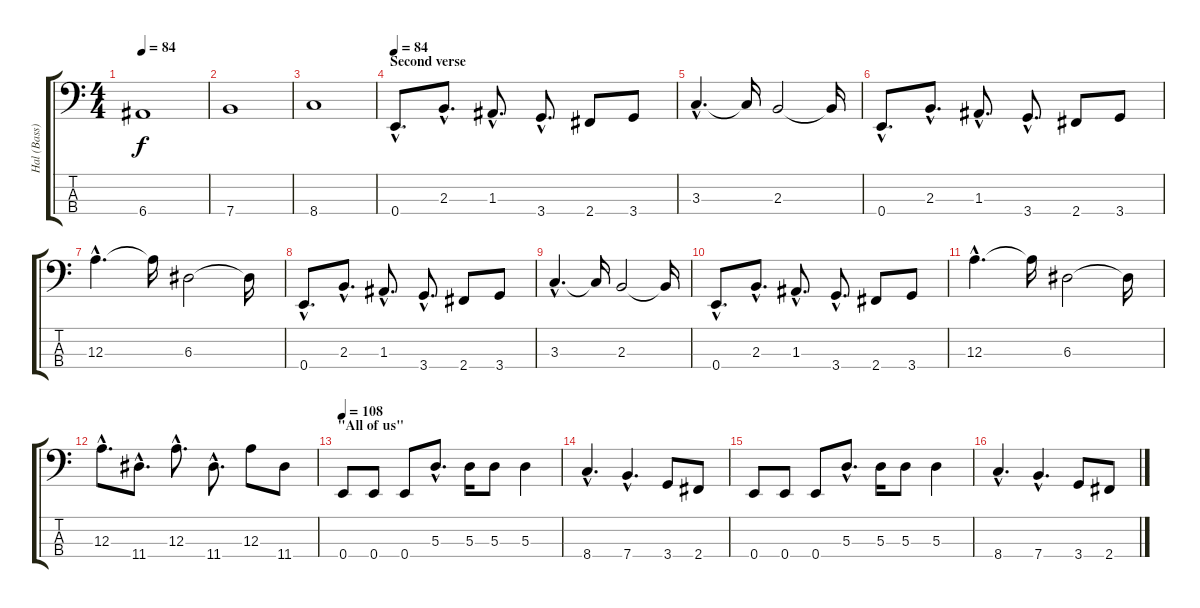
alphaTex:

\track ("Hal (Bass)" "Hal (Bass)") {instrument electricbassfinger}
\staff {score tabs}
\tuning (G2 D2 A1 E1) {hide}
\ts (4 4)
\tempo 84
\clef f4
\ks c
6.4.1{dy f} |
7.4.1 |
8.4.1 |
\section ("" "Second verse")
\tempo 84
0.4{hac}.8{d} 2.3{hac}.8{d} 1.3{hac}.8{d} 3.4{hac}.8{d} 2.4.8 3.4.8 |
3.3{hac}.4{d} 3.3{t}.16 2.3.2 2.3{t}.16 |
0.4{hac}.8{d} 2.3{hac}.8{d} 1.3{hac}.8{d} 3.4{hac}.8{d} 2.4.8 3.4.8 |
12.3{hac}.4{d} 12.3{t}.16 6.3.2 6.3{t}.16 |
0.4{hac}.8{d} 2.3{hac}.8{d} 1.3{hac}.8{d} 3.4{hac}.8{d} 2.4.8 3.4.8 |
3.3{hac}.4{d} 3.3{t}.16 2.3.2 2.3{t}.16 |
0.4{hac}.8{d} 2.3{hac}.8{d} 1.3{hac}.8{d} 3.4{hac}.8{d} 2.4.8 3.4.8 |
12.3{hac}.4{d} 12.3{t}.16 6.3.2 6.3{t}.16 |
12.3{hac}.8{d} 11.4{hac}.8{d} 12.3{hac}.8{d} 11.4{hac}.8{d} 12.3.8 11.4.8 |
\section ("" "\"All of us\"")
\tempo 108
0.4.8 0.4.8 0.4.8 5.3{hac}.8{d} 5.3.16 5.3.8 5.3.4 |
8.4{hac}.4{d} 7.4{hac}.4{d} 3.4.8 2.4.8 |
0.4.8 0.4.8 0.4.8 5.3{hac}.8{d} 5.3.16 5.3.8 5.3.4 |
8.4{hac}.4{d} 7.4{hac}.4{d} 3.4.8 2.4.8
